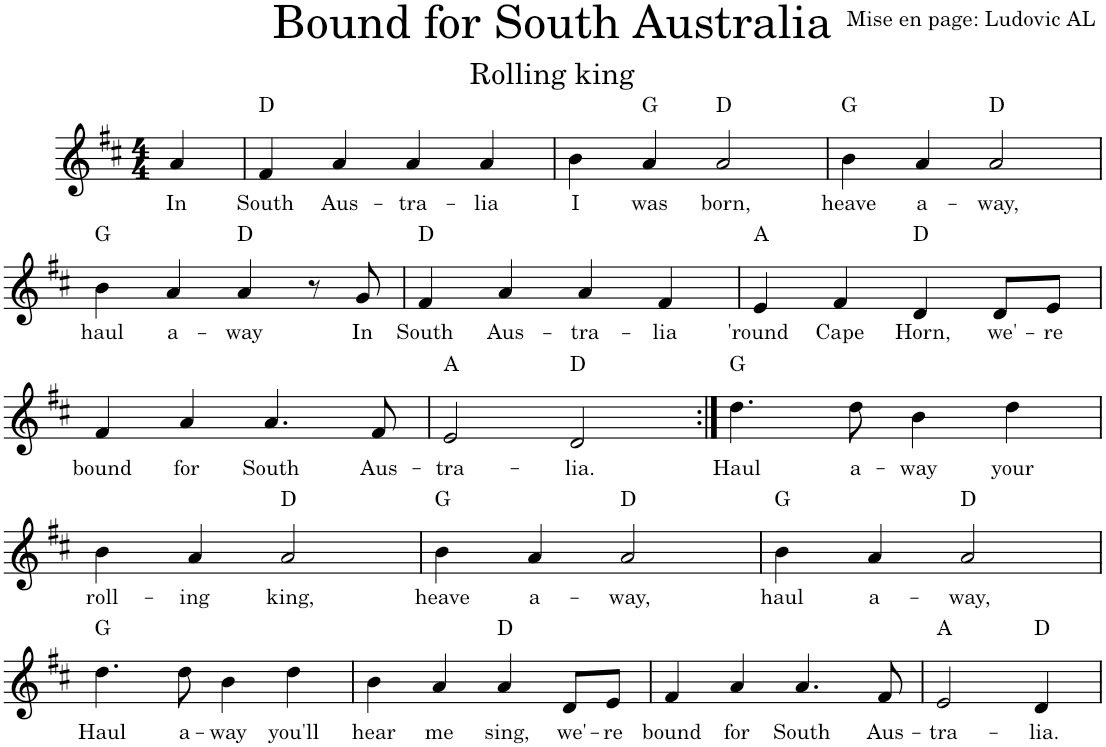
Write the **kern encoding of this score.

**kern	**text	**harte
*part1	*part1	*part1
*staff1	*staff1	*
*I"Violon	*	*
*I'Vln.	*	*
*clefG2	*	*
*k[f#c#]	*	*
*M4/4	*	*
=1	=1	=1
!	!LO:LY:b	!
4a/	In	.
=2	=2	=2
!	!LO:LY:b	!
4f#/	South	D:maj
!	!LO:LY:b	!
4a/	Aus-	.
!	!LO:LY:b	!
4a/	-tra-	.
!	!LO:LY:b	!
4a/	-lia	.
=3	=3	=3
!	!LO:LY:b	!
4b\	I	.
!	!LO:LY:b	!
4a/	was	G:maj
!	!LO:LY:b	!
2a/	born,	D:maj
=4	=4	=4
!	!LO:LY:b	!
4b\	heave	G:maj
!	!LO:LY:b	!
4a/	a-	.
!	!LO:LY:b	!
2a/	-way,	D:maj
!!LO:LB:g=z
=5	=5	=5
!	!LO:LY:b	!
4b\	haul	G:maj
!	!LO:LY:b	!
4a/	a-	.
!	!LO:LY:b	!
4a/	-way	D:maj
8r	.	.
!	!LO:LY:b	!
8g/	In	.
=6	=6	=6
!	!LO:LY:b	!
4f#/	South	D:maj
!	!LO:LY:b	!
4a/	Aus-	.
!	!LO:LY:b	!
4a/	-tra-	.
!	!LO:LY:b	!
4f#/	-lia	.
=7	=7	=7
!	!LO:LY:b	!
4e/	'round	A:maj
!	!LO:LY:b	!
4f#/	Cape	.
!	!LO:LY:b	!
4d/	Horn,	D:maj
!	!LO:LY:b	!
8d/L	we'-	.
!	!LO:LY:b	!
8e/J	-re	.
!!LO:LB:g=z
=8	=8	=8
!	!LO:LY:b	!
4f#/	bound	.
!	!LO:LY:b	!
4a/	for	.
!	!LO:LY:b	!
4.a/	South	.
!	!LO:LY:b	!
8f#/	Aus-	.
=9	=9	=9
!	!LO:LY:b	!
2e/	-tra-	A:maj
!	!LO:LY:b	!
2d/	-lia.	D:maj
=10:|!	=10:|!	=10:|!
!	!LO:LY:b	!
4.dd\	Haul	G:maj
!	!LO:LY:b	!
8dd\	a-	.
!	!LO:LY:b	!
4b\	-way	.
!	!LO:LY:b	!
4dd\	your	.
!!LO:LB:g=z
=11	=11	=11
!	!LO:LY:b	!
4b\	roll-	.
!	!LO:LY:b	!
4a/	-ing	.
!	!LO:LY:b	!
2a/	king,	D:maj
=12	=12	=12
!	!LO:LY:b	!
4b\	heave	G:maj
!	!LO:LY:b	!
4a/	a-	.
!	!LO:LY:b	!
2a/	-way,	D:maj
=13	=13	=13
!	!LO:LY:b	!
4b\	haul	G:maj
!	!LO:LY:b	!
4a/	a-	.
!	!LO:LY:b	!
2a/	-way,	D:maj
!!LO:LB:g=z
=14	=14	=14
!	!LO:LY:b	!
4.dd\	Haul	G:maj
!	!LO:LY:b	!
8dd\	a-	.
!	!LO:LY:b	!
4b\	-way	.
!	!LO:LY:b	!
4dd\	you'll	.
=15	=15	=15
!	!LO:LY:b	!
4b\	hear	.
!	!LO:LY:b	!
4a/	me	.
!	!LO:LY:b	!
4a/	sing,	D:maj
!	!LO:LY:b	!
8d/L	we'-	.
!	!LO:LY:b	!
8e/J	-re	.
=16	=16	=16
!	!LO:LY:b	!
4f#/	bound	.
!	!LO:LY:b	!
4a/	for	.
!	!LO:LY:b	!
4.a/	South	.
!	!LO:LY:b	!
8f#/	Aus-	.
=17	=17	=17
!	!LO:LY:b	!
2e/	-tra-	A:maj
!	!LO:LY:b	!
4d/	-lia.	D:maj
=	=	=
*-	*-	*-
